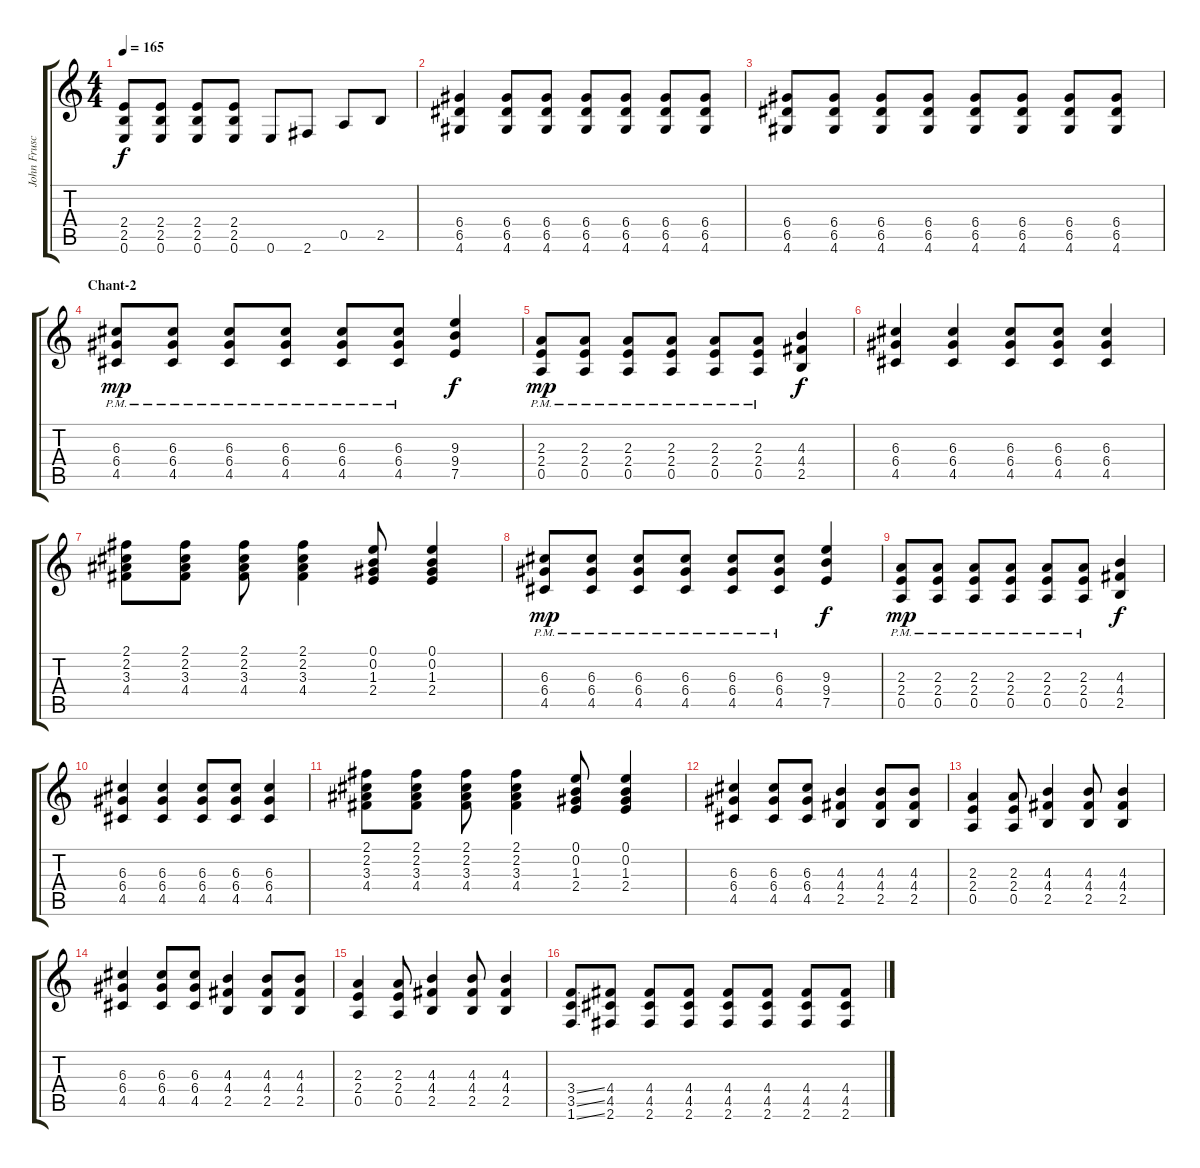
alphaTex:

\track ("John Frusciante-2" "John Frusc") {instrument distortionguitar}
\staff {score tabs}
\tuning (E4 B3 G3 D3 A2 E2) {hide}
\ts (4 4)
\tempo 165
\clef g2
\ks c
(2.4 2.5 0.6).8{dy f} (2.4 2.5 0.6).8 (2.4 2.5 0.6).8 (2.4 2.5 0.6).8 0.6.8 2.6.8 0.5.8 2.5.8 |
(6.4 6.5 4.6).4 (6.4 6.5 4.6).8 (6.4 6.5 4.6).8 (6.4 6.5 4.6).8 (6.4 6.5 4.6).8 (6.4 6.5 4.6).8 (6.4 6.5 4.6).8 |
(6.4 6.5 4.6).8 (6.4 6.5 4.6).8 (6.4 6.5 4.6).8 (6.4 6.5 4.6).8 (6.4 6.5 4.6).8 (6.4 6.5 4.6).8 (6.4 6.5 4.6).8 (6.4 6.5 4.6).8 |
\section ("" "Chant-2")
(6.3 6.4 4.5{pm}).8{dy mp} (6.3 6.4 4.5{pm}).8 (6.3 6.4 4.5{pm}).8 (6.3 6.4 4.5{pm}).8 (6.3 6.4 4.5{pm}).8 (6.3 6.4 4.5{pm}).8 (9.3 9.4 7.5).4{dy f} |
(2.3 2.4 0.5{pm}).8{dy mp} (2.3 2.4 0.5{pm}).8 (2.3 2.4 0.5{pm}).8 (2.3 2.4 0.5{pm}).8 (2.3 2.4 0.5{pm}).8 (2.3 2.4 0.5{pm}).8 (4.3 4.4 2.5).4{dy f} |
(6.3 6.4 4.5).4 (6.3 6.4 4.5).4 (6.3 6.4 4.5).8 (6.3 6.4 4.5).8 (6.3 6.4 4.5).4 |
(2.1 2.2 3.3 4.4).8 (2.1 2.2 3.3 4.4).8 (2.1 2.2 3.3 4.4).8 (2.1 2.2 3.3 4.4).4 (0.1 0.2 1.3 2.4).8 (0.1 0.2 1.3 2.4).4 |
(6.3 6.4 4.5{pm}).8{dy mp} (6.3 6.4 4.5{pm}).8 (6.3 6.4 4.5{pm}).8 (6.3 6.4 4.5{pm}).8 (6.3 6.4 4.5{pm}).8 (6.3 6.4 4.5{pm}).8 (9.3 9.4 7.5).4{dy f} |
(2.3 2.4 0.5{pm}).8{dy mp} (2.3 2.4 0.5{pm}).8 (2.3 2.4 0.5{pm}).8 (2.3 2.4 0.5{pm}).8 (2.3 2.4 0.5{pm}).8 (2.3 2.4 0.5{pm}).8 (4.3 4.4 2.5).4{dy f} |
(6.3 6.4 4.5).4 (6.3 6.4 4.5).4 (6.3 6.4 4.5).8 (6.3 6.4 4.5).8 (6.3 6.4 4.5).4 |
(2.1 2.2 3.3 4.4).8 (2.1 2.2 3.3 4.4).8 (2.1 2.2 3.3 4.4).8 (2.1 2.2 3.3 4.4).4 (0.1 0.2 1.3 2.4).8 (0.1 0.2 1.3 2.4).4 |
(6.3 6.4 4.5).4 (6.3 6.4 4.5).8 (6.3 6.4 4.5).8 (4.3 4.4 2.5).4 (4.3 4.4 2.5).8 (4.3 4.4 2.5).8 |
(2.3 2.4 0.5).4 (2.3 2.4 0.5).8 (4.3 4.4 2.5).4 (4.3 4.4 2.5).8 (4.3 4.4 2.5).4 |
(6.3 6.4 4.5).4 (6.3 6.4 4.5).8 (6.3 6.4 4.5).8 (4.3 4.4 2.5).4 (4.3 4.4 2.5).8 (4.3 4.4 2.5).8 |
(2.3 2.4 0.5).4 (2.3 2.4 0.5).8 (4.3 4.4 2.5).4 (4.3 4.4 2.5).8 (4.3 4.4 2.5).4 |
(3.4{ss} 3.5{ss} 1.6{ss}).8 (4.4 4.5 2.6).8 (4.4 4.5 2.6).8 (4.4 4.5 2.6).8 (4.4 4.5 2.6).8 (4.4 4.5 2.6).8 (4.4 4.5 2.6).8 (4.4 4.5 2.6).8
